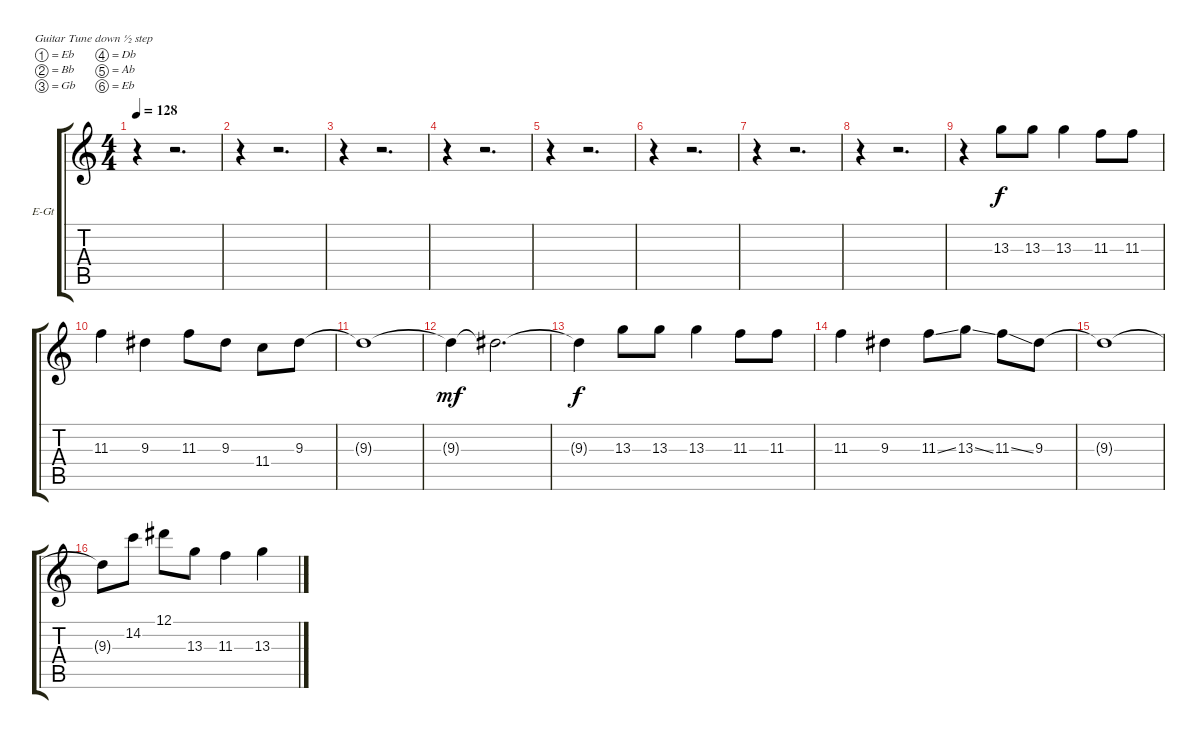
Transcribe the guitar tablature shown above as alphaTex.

\bracketExtendMode groupsimilarinstruments
\firstSystemTrackNameOrientation horizontal
\otherSystemsTrackNameOrientation horizontal
\track ("Òô¹ì 3" "E-Gt") {instrument electricguitarclean}
\staff {score tabs}
\tuning (Eb4 Bb3 Gb3 Db3 Ab2 Eb2)
\ts (4 4)
\tempo 128
\clef g2
\ks c
r.4{dy f} r.2{d} |
r.4 r.2{d} |
r.4 r.2{d} |
r.4 r.2{d} |
r.4 r.2{d} |
r.4 r.2{d} |
r.4 r.2{d} |
r.4 r.2{d} |
r.4 13.3.8 13.3.8 13.3.4 11.3.8 11.3.8 |
11.3.4 9.3.4 11.3.8 9.3.8 11.4.8 9.3.8 |
9.3{t}.1 |
9.3{t}.4{dy mf} 9.3{t}.2{d} |
9.3{t}.4{dy f} 13.3.8 13.3.8 13.3.4 11.3.8 11.3.8 |
11.3.4 9.3.4 11.3{ss}.8 13.3{ss}.8 11.3{ss}.8 9.3.8 |
9.3{t}.1 |
9.3{t}.8 14.2.8 12.1.8 13.3.8 11.3.4 13.3.4
